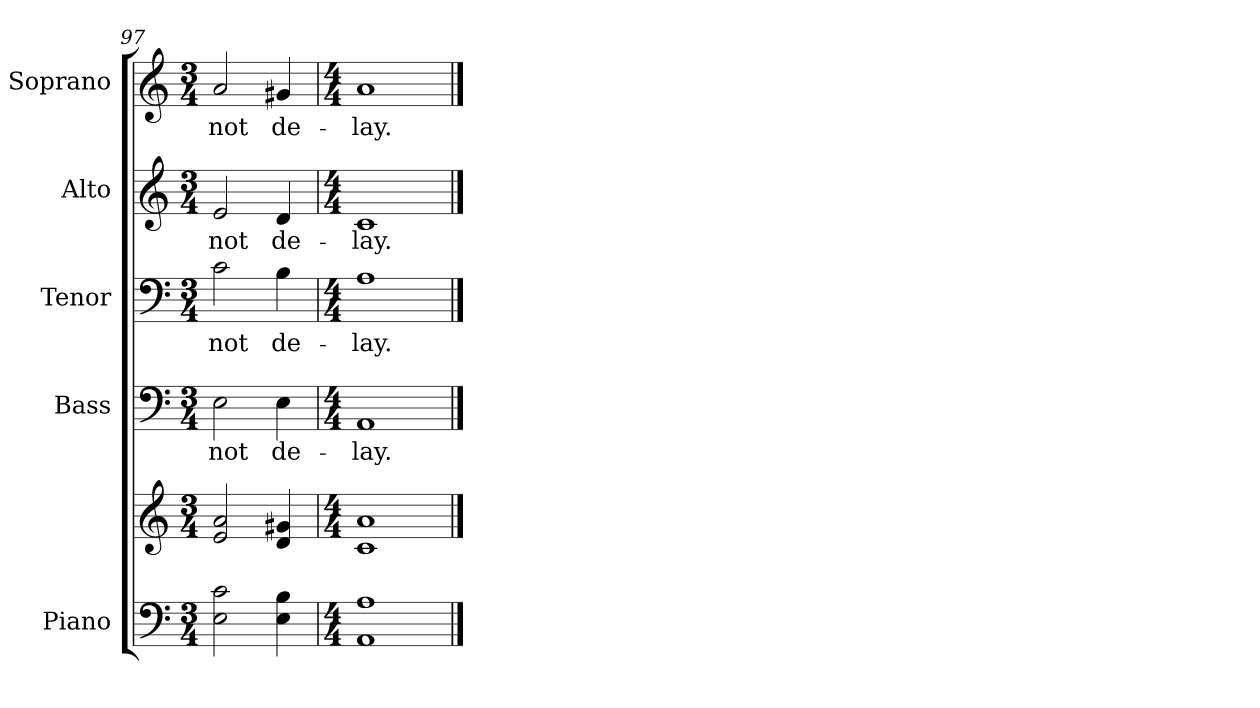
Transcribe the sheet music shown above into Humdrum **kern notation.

**kern	**kern	**kern	**text	**kern	**text	**kern	**text	**kern	**text
*part5	*part5	*part4	*part4	*part3	*part3	*part2	*part2	*part1	*part1
*staff6	*staff5	*staff4	*staff4	*staff3	*staff3	*staff2	*staff2	*staff1	*staff1
*I"Piano	*	*I"Bass	*	*I"Tenor	*	*I"Alto	*	*I"Soprano	*
*I'Pno.	*	*I'B.	*	*I'T.	*	*I'A.	*	*I'S.	*
!!LO:PB:g=z
*clefF4	*clefG2	*clefF4	*	*clefF4	*	*clefG2	*	*clefG2	*
*k[]	*k[]	*k[]	*	*k[]	*	*k[]	*	*k[]	*
*C:	*C:	*C:	*	*C:	*	*C:	*	*C:	*
*M3/4	*M3/4	*M3/4	*	*M3/4	*	*M3/4	*	*M3/4	*
=97	=97	=97	=97	=97	=97	=97	=97	=97	=97
*^	*^	*	*	*	*	*	*	*	*
!	!	!	!	!	!LO:LY:b:color=#000000	!	!	!	!	!	!
!	!	!	!	!	!	!	!LO:LY:b:color=#000000	!	!	!	!
!	!	!	!	!	!	!	!	!	!LO:LY:b:color=#000000	!	!
!	!	!	!	!	!	!	!	!	!	!	!LO:LY:b:color=#000000
2Ei\ 2ci	2ryy	2ei/ 2ai	2ryy	2Ei\	not	2ci\	not	2ei/	not	2ai/	not
!	!	!	!	!	!LO:LY:b:color=#000000	!	!	!	!	!	!
!	!	!	!	!	!	!	!LO:LY:b:color=#000000	!	!	!	!
!	!	!	!	!	!	!	!	!	!LO:LY:b:color=#000000	!	!
!	!	!	!	!	!	!	!	!	!	!	!LO:LY:b:color=#000000
4Ei\ 4Bi	4ryy	4di/ 4g#Xi	4ryy	4Ei\	de-	4Bi\	de-	4di/	de-	4g#Xi/	de-
*v	*v	*	*	*	*	*	*	*	*	*	*
*	*v	*v	*	*	*	*	*	*	*	*
=98	=98	=98	=98	=98	=98	=98	=98	=98	=98
*M4/4	*M4/4	*M4/4	*	*M4/4	*	*M4/4	*	*M4/4	*
*^	*^	*	*	*	*	*	*	*	*
!	!	!	!	!	!LO:LY:b:color=#000000	!	!	!	!	!	!
*v	*v	*	*	*	*	*	*	*	*	*	*
*	*v	*v	*	*	*	*	*	*	*	*
*^	*^	*	*	*	*	*	*	*	*
!	!	!	!	!	!	!	!LO:LY:b:color=#000000	!	!	!	!
*v	*v	*	*	*	*	*	*	*	*	*	*
*	*v	*v	*	*	*	*	*	*	*	*
*^	*^	*	*	*	*	*	*	*	*
!	!	!	!	!	!	!	!	!	!LO:LY:b:color=#000000	!	!
*v	*v	*	*	*	*	*	*	*	*	*	*
*	*v	*v	*	*	*	*	*	*	*	*
*^	*^	*	*	*	*	*	*	*	*
!	!	!	!	!	!	!	!	!	!	!	!LO:LY:b:color=#000000
*v	*v	*	*	*	*	*	*	*	*	*	*
*	*v	*v	*	*	*	*	*	*	*	*
1AAi 1Ai	1ci 1ai	1AAi	-lay.	1Ai	-lay.	1ci	-lay.	1ai	-lay.
==	==	==	==	==	==	==	==	==	==
*-	*-	*-	*-	*-	*-	*-	*-	*-	*-
